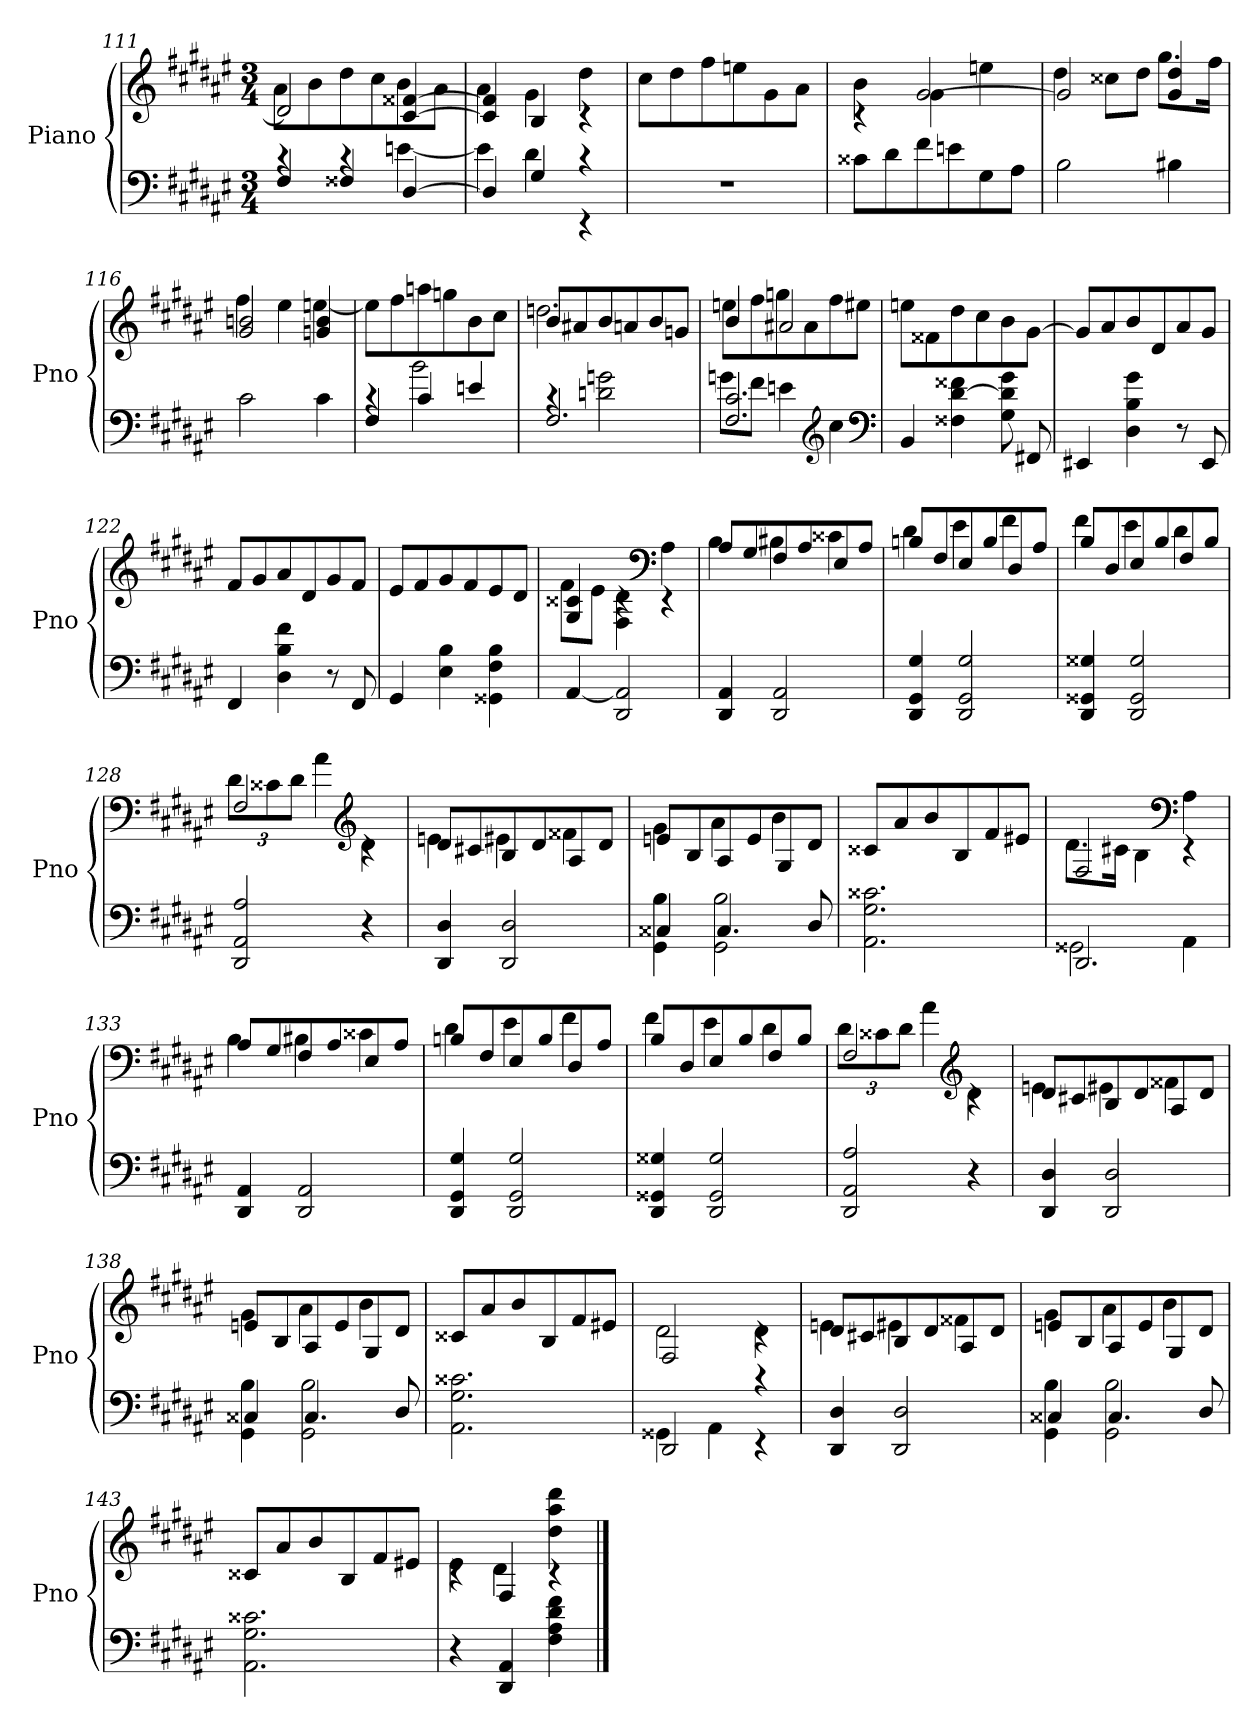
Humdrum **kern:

**kern	**kern
*part1	*part1
*staff2	*staff1
*I"Piano	*
*I'Pno	*
*clefF4	*clefG2
*k[f#c#g#d#a#e#]	*k[f#c#g#d#a#e#]
*M3/4	*M3/4
=111	=111
*^	*^
4F#	4rc	2d#]	8a#L
.	.	.	8b
4F##X	4rc	.	8dd#
.	.	.	8cc#
[4D#	[4en	[4c# [4f##X	8b
.	.	.	8a#J
=112	=112	=112	=112
4D#]	4e]	4c#] 4f##]	4a#
4G#	4d#	4B	4g#
4rEE	4rc	4rc	4dd#
*v	*v	*	*
*	*v	*v
=113	=113
2.r	8cc#L
.	8dd#
.	8ff#
.	8een
.	8g#
.	8a#J
=114	=114
*	*^
8c##XL	4rc	4b
8d#	.	.
8f#	[2g#	4g#
8en	.	.
8G#	.	4een
8A#J	.	.
=115	=115	=115
2B	2g#]	4dd#
.	.	8cc##XL
.	.	8dd#J
4B#X	4g# 4dd#	8.gg#L
.	.	16ff#Jk
=116	=116	=116
2c#	2g# 2bn	4ff#
.	.	4ee#
4c#	4gn 4b	[4een
*	*v	*v
=117	=117
*^	*
4F#	4rc	8eeL]
.	.	8ff#
4c#	2b	8aan
.	.	8ggn
4en	.	8b
.	.	8cc#J
=118	=118	=118
*	*	*^
2.F#	4rc	8bL	2.ddn
.	.	8a#X	.
.	2dn 2gn	8b	.
.	.	8an	.
.	.	8b	.
.	.	8gnJ	.
=119	=119	=119	=119
2.F# 2.c#	8gnL	4b	8eenL
.	8f#J	.	8ff#
.	4en	2a#X	8ggn
.	.	.	8a#
*clefG2	*	*	*
.	4cc#	.	8ff#
.	.	.	8ee#XJ
*v	*v	*	*
*	*v	*v
*clefF4	*
=120	=120
4BB	8eenL
.	8f##X
4F##X [4d# 4f##X	8dd#
.	8cc#
8G# 8d#] 8g#	8b
8FF#X	[8g#J
=121	=121
4EE#X	8g#L]
.	8a#
4D# 4B 4g#	8b
.	8d#
8r	8a#
8EE#	8g#J
=122	=122
4FF#	8f#L
.	8g#
4D# 4B 4f#	8a#
.	8d#
8r	8g#
8FF#	8f#J
=123	=123
4GG#	8e#L
.	8f#
4E# 4B	8g#
.	8f#
4GG##X 4F# 4B	8e#
.	8d#J
=124	=124
*	*^
[4AA#	4G# 4c##X	8f#L
.	.	8e#J
2DD# 2AA#]	4rc	4F# 4d#
*	*clefF4	*
.	4rEE	4A#
=125	=125	=125
4DD# 4AA#	8A#L	4B
.	8G#	.
2DD# 2AA#	8F#	4B#X
.	8A#	.
.	8E#	4c##X
.	8A#J	.
=126	=126	=126
4DD# 4GG# 4G#	8BnL	4d#
.	8F#	.
2DD# 2GG# 2G#	8E#	4e#
.	8B	.
.	8D#	4f#
.	8A#J	.
=127	=127	=127
4DD# 4GG##X 4G##X	8BL	4f#
.	8D#	.
2DD# 2GG## 2G##	8E#	4e#
.	8B	.
.	8F#	4d#
.	8BJ	.
=128	=128	=128
2DD# 2AA# 2A#	2F#	12d#L
.	.	12c##X
.	.	12d#J
.	.	4a#
*	*clefG2	*
4r	4rc	4d#
=129	=129	=129
4DD# 4D#	8d#L	4en
.	8c#X	.
2DD# 2D#	8B	4e#X
.	8d#	.
.	8A#	4f##X
.	8d#J	.
=130	=130	=130
*^	*	*
4C##X	4GG# 4B	8enL	4g#
.	.	8B	.
4.C##	2GG# 2B	8A#	4a#
.	.	8e	.
.	.	8G#	4b
8D#	.	8d#J	.
*v	*v	*	*
*	*v	*v
=131	=131
2.AA# 2.G# 2.c##X	8c##XL
.	8a#
.	8b
.	8B
.	8f#
.	8e#XJ
=132	=132
*^	*^
2.DD#	2GG##X	2F#	8.d#L
.	.	.	16c#XJk
.	.	.	4B
*	*	*clefF4	*
.	4AA#	4rEE	4A#
*v	*v	*	*
=133	=133	=133
4DD# 4AA#	8A#L	4B
.	8G#	.
2DD# 2AA#	8F#	4B#X
.	8A#	.
.	8E#	4c##X
.	8A#J	.
=134	=134	=134
4DD# 4GG# 4G#	8BnL	4d#
.	8F#	.
2DD# 2GG# 2G#	8E#	4e#
.	8B	.
.	8D#	4f#
.	8A#J	.
=135	=135	=135
4DD# 4GG##X 4G##X	8BL	4f#
.	8D#	.
2DD# 2GG## 2G##	8E#	4e#
.	8B	.
.	8F#	4d#
.	8BJ	.
=136	=136	=136
2DD# 2AA# 2A#	2F#	12d#L
.	.	12c##X
.	.	12d#J
.	.	4a#
*	*clefG2	*
4r	4rc	4d#
=137	=137	=137
4DD# 4D#	8d#L	4en
.	8c#X	.
2DD# 2D#	8B	4e#X
.	8d#	.
.	8A#	4f##X
.	8d#J	.
=138	=138	=138
*^	*	*
4C##X	4GG# 4B	8enL	4g#
.	.	8B	.
4.C##	2GG# 2B	8A#	4a#
.	.	8e	.
.	.	8G#	4b
8D#	.	8d#J	.
*v	*v	*	*
*	*v	*v
=139	=139
2.AA# 2.G# 2.c##X	8c##XL
.	8a#
.	8b
.	8B
.	8f#
.	8e#XJ
=140	=140
*^	*^
2DD#	4GG##X	2F#	2d#
.	4AA#	.	.
4rEE	4rc	4rc	4d#
*v	*v	*	*
=141	=141	=141
4DD# 4D#	8d#L	4en
.	8c#X	.
2DD# 2D#	8B	4e#X
.	8d#	.
.	8A#	4f##X
.	8d#J	.
=142	=142	=142
*^	*	*
4C##X	4GG# 4B	8enL	4g#
.	.	8B	.
4.C##	2GG# 2B	8A#	4a#
.	.	8e	.
.	.	8G#	4b
8D#	.	8d#J	.
*v	*v	*	*
*	*v	*v
=143	=143
2.AA# 2.G# 2.c##X	8c##XL
.	8a#
.	8b
.	8B
.	8f#
.	8e#XJ
=144	=144
*	*^
4r	4rc	4e#
4DD# 4AA#	4F#	4d#
4F# 4A# 4d# 4f#	4rc	4dd# 4aa# 4ddd#
*	*v	*v
==	==
*-	*-
